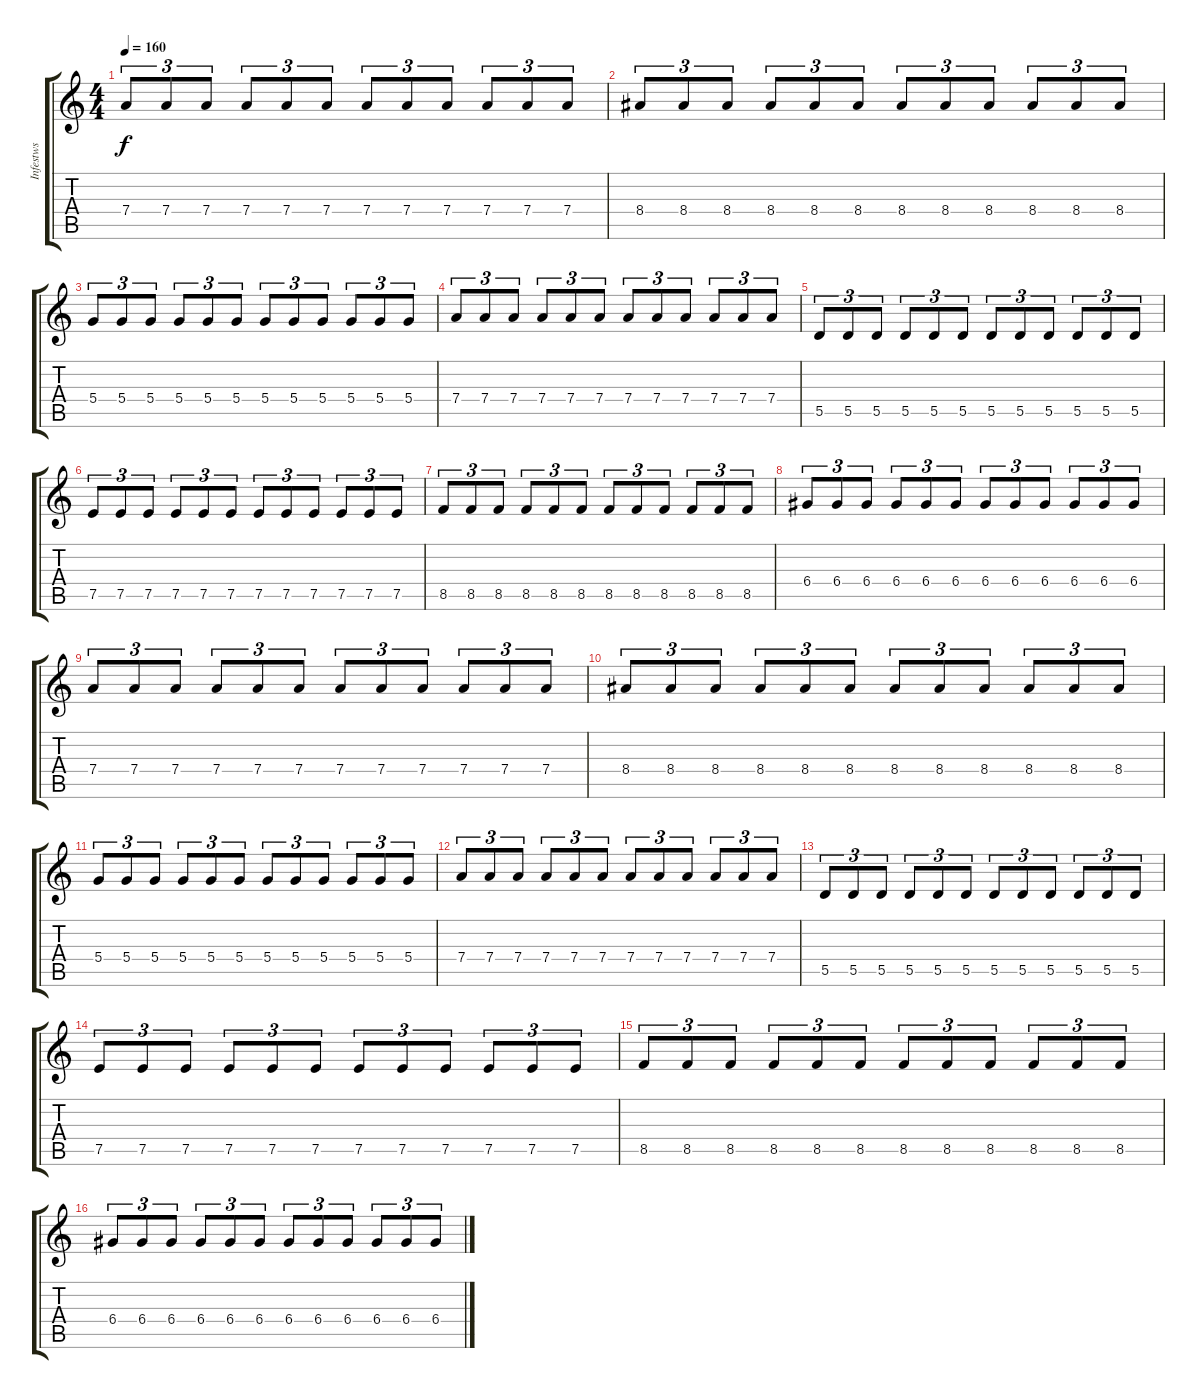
\track ("Infestws" "Infestws") {instrument overdrivenguitar}
\staff {score tabs}
\tuning (E4 B3 G3 D3 A2 E2) {hide}
\ts (4 4)
\tempo 160
\clef g2
\ks c
7.4.8{tu (3 2) dy f} 7.4.8{tu (3 2)} 7.4.8{tu (3 2)} 7.4.8{tu (3 2)} 7.4.8{tu (3 2)} 7.4.8{tu (3 2)} 7.4.8{tu (3 2)} 7.4.8{tu (3 2)} 7.4.8{tu (3 2)} 7.4.8{tu (3 2)} 7.4.8{tu (3 2)} 7.4.8{tu (3 2)} |
8.4.8{tu (3 2)} 8.4.8{tu (3 2)} 8.4.8{tu (3 2)} 8.4.8{tu (3 2)} 8.4.8{tu (3 2)} 8.4.8{tu (3 2)} 8.4.8{tu (3 2)} 8.4.8{tu (3 2)} 8.4.8{tu (3 2)} 8.4.8{tu (3 2)} 8.4.8{tu (3 2)} 8.4.8{tu (3 2)} |
5.4.8{tu (3 2)} 5.4.8{tu (3 2)} 5.4.8{tu (3 2)} 5.4.8{tu (3 2)} 5.4.8{tu (3 2)} 5.4.8{tu (3 2)} 5.4.8{tu (3 2)} 5.4.8{tu (3 2)} 5.4.8{tu (3 2)} 5.4.8{tu (3 2)} 5.4.8{tu (3 2)} 5.4.8{tu (3 2)} |
7.4.8{tu (3 2)} 7.4.8{tu (3 2)} 7.4.8{tu (3 2)} 7.4.8{tu (3 2)} 7.4.8{tu (3 2)} 7.4.8{tu (3 2)} 7.4.8{tu (3 2)} 7.4.8{tu (3 2)} 7.4.8{tu (3 2)} 7.4.8{tu (3 2)} 7.4.8{tu (3 2)} 7.4.8{tu (3 2)} |
5.5.8{tu (3 2)} 5.5.8{tu (3 2)} 5.5.8{tu (3 2)} 5.5.8{tu (3 2)} 5.5.8{tu (3 2)} 5.5.8{tu (3 2)} 5.5.8{tu (3 2)} 5.5.8{tu (3 2)} 5.5.8{tu (3 2)} 5.5.8{tu (3 2)} 5.5.8{tu (3 2)} 5.5.8{tu (3 2)} |
7.5.8{tu (3 2)} 7.5.8{tu (3 2)} 7.5.8{tu (3 2)} 7.5.8{tu (3 2)} 7.5.8{tu (3 2)} 7.5.8{tu (3 2)} 7.5.8{tu (3 2)} 7.5.8{tu (3 2)} 7.5.8{tu (3 2)} 7.5.8{tu (3 2)} 7.5.8{tu (3 2)} 7.5.8{tu (3 2)} |
8.5.8{tu (3 2)} 8.5.8{tu (3 2)} 8.5.8{tu (3 2)} 8.5.8{tu (3 2)} 8.5.8{tu (3 2)} 8.5.8{tu (3 2)} 8.5.8{tu (3 2)} 8.5.8{tu (3 2)} 8.5.8{tu (3 2)} 8.5.8{tu (3 2)} 8.5.8{tu (3 2)} 8.5.8{tu (3 2)} |
6.4.8{tu (3 2)} 6.4.8{tu (3 2)} 6.4.8{tu (3 2)} 6.4.8{tu (3 2)} 6.4.8{tu (3 2)} 6.4.8{tu (3 2)} 6.4.8{tu (3 2)} 6.4.8{tu (3 2)} 6.4.8{tu (3 2)} 6.4.8{tu (3 2)} 6.4.8{tu (3 2)} 6.4.8{tu (3 2)} |
7.4.8{tu (3 2)} 7.4.8{tu (3 2)} 7.4.8{tu (3 2)} 7.4.8{tu (3 2)} 7.4.8{tu (3 2)} 7.4.8{tu (3 2)} 7.4.8{tu (3 2)} 7.4.8{tu (3 2)} 7.4.8{tu (3 2)} 7.4.8{tu (3 2)} 7.4.8{tu (3 2)} 7.4.8{tu (3 2)} |
8.4.8{tu (3 2)} 8.4.8{tu (3 2)} 8.4.8{tu (3 2)} 8.4.8{tu (3 2)} 8.4.8{tu (3 2)} 8.4.8{tu (3 2)} 8.4.8{tu (3 2)} 8.4.8{tu (3 2)} 8.4.8{tu (3 2)} 8.4.8{tu (3 2)} 8.4.8{tu (3 2)} 8.4.8{tu (3 2)} |
5.4.8{tu (3 2)} 5.4.8{tu (3 2)} 5.4.8{tu (3 2)} 5.4.8{tu (3 2)} 5.4.8{tu (3 2)} 5.4.8{tu (3 2)} 5.4.8{tu (3 2)} 5.4.8{tu (3 2)} 5.4.8{tu (3 2)} 5.4.8{tu (3 2)} 5.4.8{tu (3 2)} 5.4.8{tu (3 2)} |
7.4.8{tu (3 2)} 7.4.8{tu (3 2)} 7.4.8{tu (3 2)} 7.4.8{tu (3 2)} 7.4.8{tu (3 2)} 7.4.8{tu (3 2)} 7.4.8{tu (3 2)} 7.4.8{tu (3 2)} 7.4.8{tu (3 2)} 7.4.8{tu (3 2)} 7.4.8{tu (3 2)} 7.4.8{tu (3 2)} |
5.5.8{tu (3 2)} 5.5.8{tu (3 2)} 5.5.8{tu (3 2)} 5.5.8{tu (3 2)} 5.5.8{tu (3 2)} 5.5.8{tu (3 2)} 5.5.8{tu (3 2)} 5.5.8{tu (3 2)} 5.5.8{tu (3 2)} 5.5.8{tu (3 2)} 5.5.8{tu (3 2)} 5.5.8{tu (3 2)} |
7.5.8{tu (3 2)} 7.5.8{tu (3 2)} 7.5.8{tu (3 2)} 7.5.8{tu (3 2)} 7.5.8{tu (3 2)} 7.5.8{tu (3 2)} 7.5.8{tu (3 2)} 7.5.8{tu (3 2)} 7.5.8{tu (3 2)} 7.5.8{tu (3 2)} 7.5.8{tu (3 2)} 7.5.8{tu (3 2)} |
8.5.8{tu (3 2)} 8.5.8{tu (3 2)} 8.5.8{tu (3 2)} 8.5.8{tu (3 2)} 8.5.8{tu (3 2)} 8.5.8{tu (3 2)} 8.5.8{tu (3 2)} 8.5.8{tu (3 2)} 8.5.8{tu (3 2)} 8.5.8{tu (3 2)} 8.5.8{tu (3 2)} 8.5.8{tu (3 2)} |
6.4.8{tu (3 2)} 6.4.8{tu (3 2)} 6.4.8{tu (3 2)} 6.4.8{tu (3 2)} 6.4.8{tu (3 2)} 6.4.8{tu (3 2)} 6.4.8{tu (3 2)} 6.4.8{tu (3 2)} 6.4.8{tu (3 2)} 6.4.8{tu (3 2)} 6.4.8{tu (3 2)} 6.4.8{tu (3 2)}
